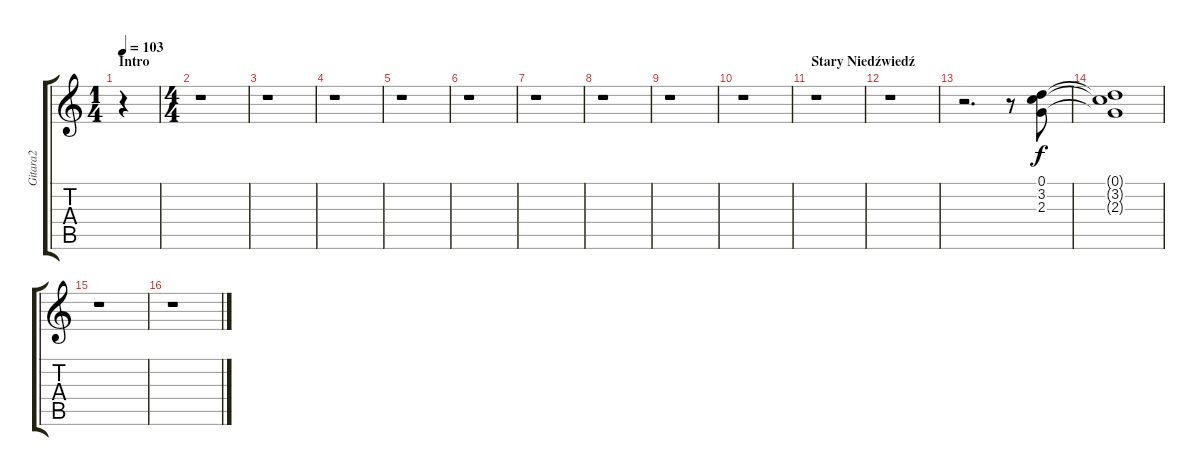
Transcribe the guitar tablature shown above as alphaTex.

\track ("Gitara2" "Gitara2") {instrument distortionguitar}
\staff {score tabs}
\tuning (D4 A3 F3 C3 G2 C2) {hide}
\ts (1 4)
\section ("" "Intro")
\tempo 103
\clef g2
\ks c
r.4{dy f instrument distortionguitar} |
\ts (4 4)
r.1 |
r.1 |
r.1 |
r.1 |
r.1 |
r.1 |
r.1 |
r.1 |
r.1 |
\section ("" "Stary Niedźwiedź")
r.1 |
r.1 |
r.2{d} r.8 (0.1 3.2 2.3).8{volume 9 instrument acousticguitarnylon} |
(0.1{t} 3.2{t} 2.3{t}).1 |
r.1 |
r.1
